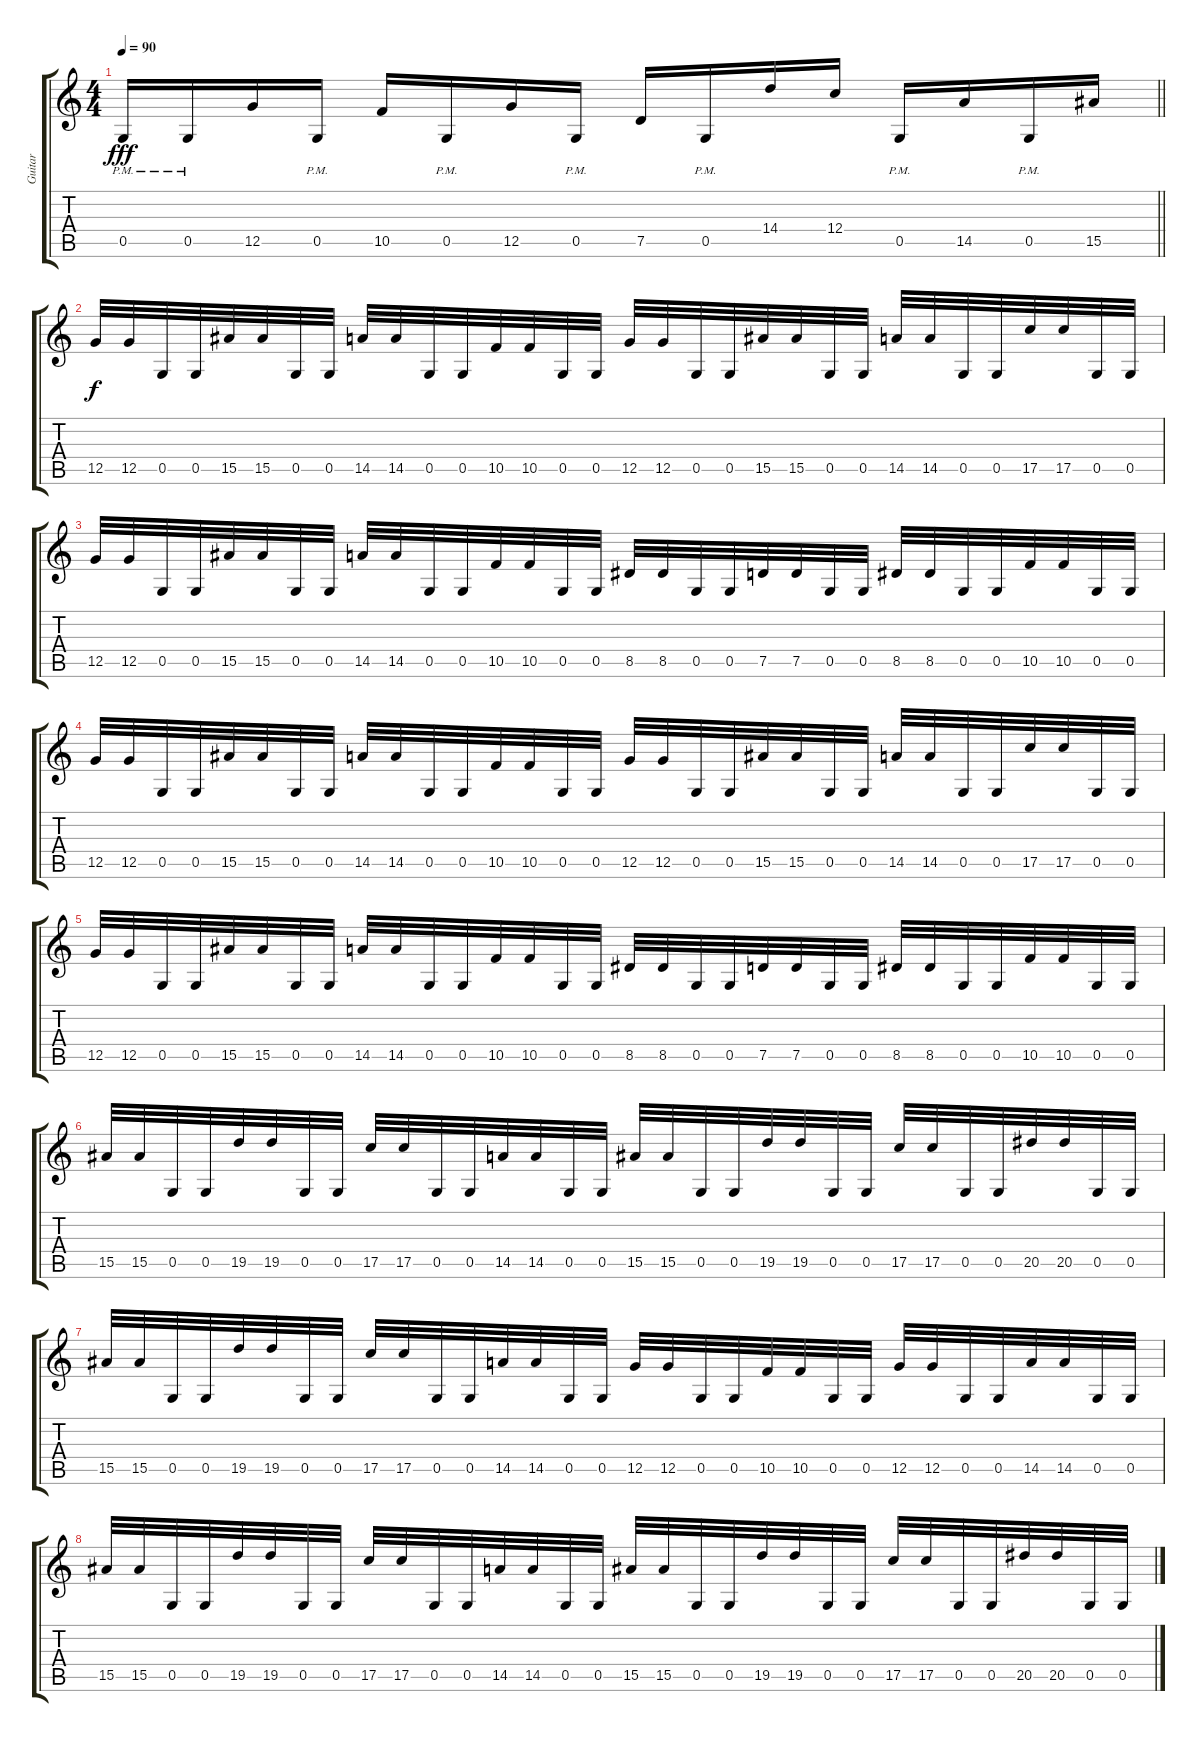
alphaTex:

\track ("Guitar" "Guitar") {instrument distortionguitar}
\staff {score tabs}
\tuning (D4 A3 F3 C3 G2 C2) {hide}
\ts (4 4)
\tempo 90
\clef g2
\barLineRight lightlight
\ks c
0.5{pm}.16{dy fff} 0.5{pm}.16 12.5.16 0.5{pm}.16 10.5.16 0.5{pm}.16 12.5.16 0.5{pm}.16 7.5.16 0.5{pm}.16 14.4.16 12.4.16 0.5{pm}.16 14.5.16 0.5{pm}.16 15.5.16 |
\section ("" "")
12.5.32{dy f} 12.5.32 0.5.32 0.5.32 15.5.32 15.5.32 0.5.32 0.5.32 14.5.32 14.5.32 0.5.32 0.5.32 10.5.32 10.5.32 0.5.32 0.5.32 12.5.32 12.5.32 0.5.32 0.5.32 15.5.32 15.5.32 0.5.32 0.5.32 14.5.32 14.5.32 0.5.32 0.5.32 17.5.32 17.5.32 0.5.32 0.5.32 |
12.5.32 12.5.32 0.5.32 0.5.32 15.5.32 15.5.32 0.5.32 0.5.32 14.5.32 14.5.32 0.5.32 0.5.32 10.5.32 10.5.32 0.5.32 0.5.32 8.5.32 8.5.32 0.5.32 0.5.32 7.5.32 7.5.32 0.5.32 0.5.32 8.5.32 8.5.32 0.5.32 0.5.32 10.5.32 10.5.32 0.5.32 0.5.32 |
12.5.32 12.5.32 0.5.32 0.5.32 15.5.32 15.5.32 0.5.32 0.5.32 14.5.32 14.5.32 0.5.32 0.5.32 10.5.32 10.5.32 0.5.32 0.5.32 12.5.32 12.5.32 0.5.32 0.5.32 15.5.32 15.5.32 0.5.32 0.5.32 14.5.32 14.5.32 0.5.32 0.5.32 17.5.32 17.5.32 0.5.32 0.5.32 |
12.5.32 12.5.32 0.5.32 0.5.32 15.5.32 15.5.32 0.5.32 0.5.32 14.5.32 14.5.32 0.5.32 0.5.32 10.5.32 10.5.32 0.5.32 0.5.32 8.5.32 8.5.32 0.5.32 0.5.32 7.5.32 7.5.32 0.5.32 0.5.32 8.5.32 8.5.32 0.5.32 0.5.32 10.5.32 10.5.32 0.5.32 0.5.32 |
15.5.32 15.5.32 0.5.32 0.5.32 19.5.32 19.5.32 0.5.32 0.5.32 17.5.32 17.5.32 0.5.32 0.5.32 14.5.32 14.5.32 0.5.32 0.5.32 15.5.32 15.5.32 0.5.32 0.5.32 19.5.32 19.5.32 0.5.32 0.5.32 17.5.32 17.5.32 0.5.32 0.5.32 20.5.32 20.5.32 0.5.32 0.5.32 |
15.5.32 15.5.32 0.5.32 0.5.32 19.5.32 19.5.32 0.5.32 0.5.32 17.5.32 17.5.32 0.5.32 0.5.32 14.5.32 14.5.32 0.5.32 0.5.32 12.5.32 12.5.32 0.5.32 0.5.32 10.5.32 10.5.32 0.5.32 0.5.32 12.5.32 12.5.32 0.5.32 0.5.32 14.5.32 14.5.32 0.5.32 0.5.32 |
15.5.32 15.5.32 0.5.32 0.5.32 19.5.32 19.5.32 0.5.32 0.5.32 17.5.32 17.5.32 0.5.32 0.5.32 14.5.32 14.5.32 0.5.32 0.5.32 15.5.32 15.5.32 0.5.32 0.5.32 19.5.32 19.5.32 0.5.32 0.5.32 17.5.32 17.5.32 0.5.32 0.5.32 20.5.32 20.5.32 0.5.32 0.5.32
